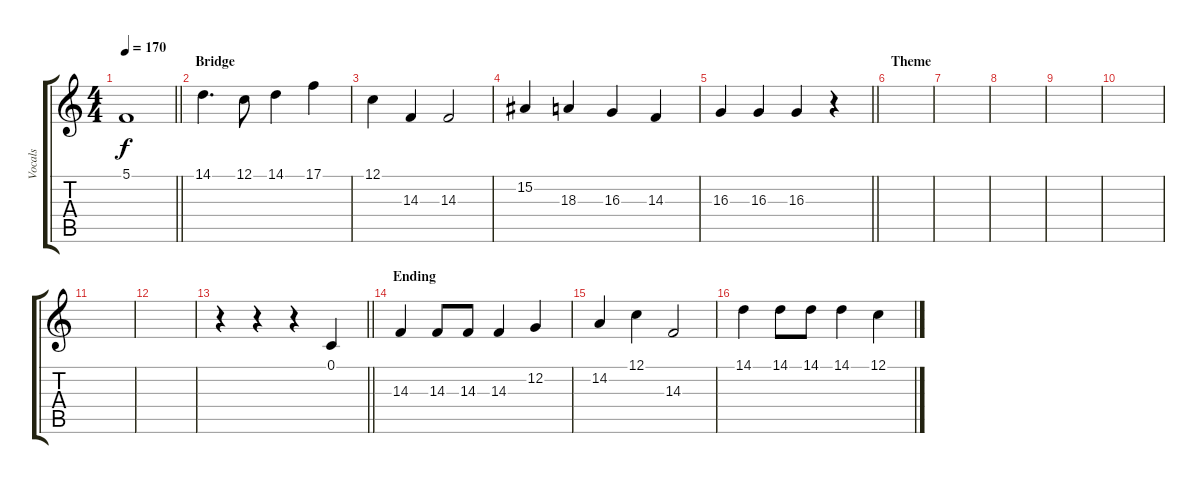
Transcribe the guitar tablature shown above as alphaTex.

\track ("Vocals" "Vocals") {instrument lead6voice}
\staff {score tabs}
\tuning (C4 G3 Eb3 Bb2 F2 C2) {hide}
\ts (4 4)
\tempo 170
\clef g2
\barLineRight lightlight
\ks c
5.1.1{dy f} |
\section ("" "Bridge")
14.1.4{d} 12.1.8 14.1.4 17.1.4 |
12.1.4 14.3.4 14.3.2 |
15.2.4 18.3.4 16.3.4 14.3.4 |
\barLineRight lightlight
16.3.4 16.3.4 16.3.4 r.4 |
\section ("" "Theme")
|
|
|
|
|
|
|
\barLineRight lightlight
r.4 r.4 r.4 0.1.4 |
\section ("" "Ending")
14.3.4 14.3.8 14.3.8 14.3.4 12.2.4 |
14.2.4 12.1.4 14.3.2 |
14.1.4 14.1.8 14.1.8 14.1.4 12.1.4
